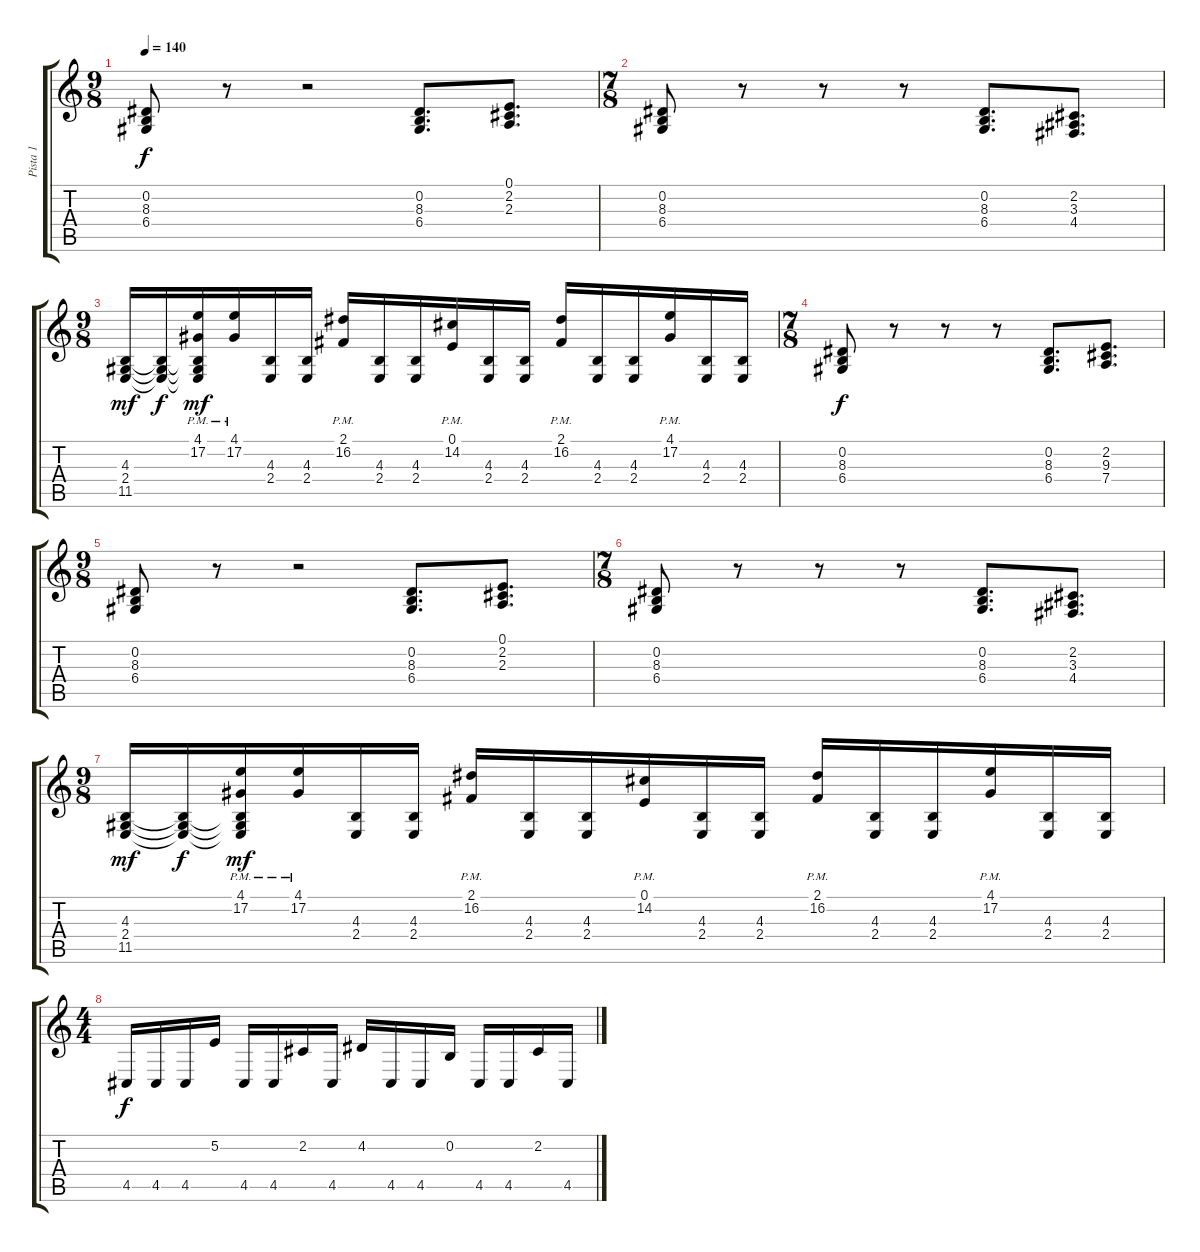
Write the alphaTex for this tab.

\track ("Pista 1" "Pista 1") {instrument lead2sawtooth}
\staff {score tabs}
\tuning (E4 B3 G3 D3 A2 E2) {hide}
\ts (9 8)
\tempo 140
\clef g2
\ks c
(0.2 8.3 6.4).8{dy f} r.8 r.2 (0.2 8.3 6.4).8{d} (0.1 2.2 2.3).8{d} |
\ts (7 8)
(0.2 8.3 6.4).8 r.8 r.8 r.8 (0.2 8.3 6.4).8{d} (2.2 3.3 4.4).8{d} |
\ts (9 8)
(4.3 2.4 11.5).16{dy mf} (4.3{t} 2.4{t} 11.5{t}).16{dy f} (4.1{pm} 17.2{pm} 4.3{t} 2.4{t} 11.5{t}).16{dy mf} (4.1{pm} 17.2{pm}).16 (4.3 2.4).16 (4.3 2.4).16 (2.1{pm} 16.2{pm}).16 (4.3 2.4).16 (4.3 2.4).16 (0.1{pm} 14.2{pm}).16 (4.3 2.4).16 (4.3 2.4).16 (2.1{pm} 16.2{pm}).16 (4.3 2.4).16 (4.3 2.4).16 (4.1{pm} 17.2{pm}).16 (4.3 2.4).16 (4.3 2.4).16 |
\ts (7 8)
(0.2 8.3 6.4).8{dy f} r.8 r.8 r.8 (0.2 8.3 6.4).8{d} (2.2 9.3 7.4).8{d} |
\ts (9 8)
(0.2 8.3 6.4).8 r.8 r.2 (0.2 8.3 6.4).8{d} (0.1 2.2 2.3).8{d} |
\ts (7 8)
(0.2 8.3 6.4).8 r.8 r.8 r.8 (0.2 8.3 6.4).8{d} (2.2 3.3 4.4).8{d} |
\ts (9 8)
(4.3 2.4 11.5).16{dy mf} (4.3{t} 2.4{t} 11.5{t}).16{dy f} (4.1{pm} 17.2{pm} 4.3{t} 2.4{t} 11.5{t}).16{dy mf} (4.1{pm} 17.2{pm}).16 (4.3 2.4).16 (4.3 2.4).16 (2.1{pm} 16.2{pm}).16 (4.3 2.4).16 (4.3 2.4).16 (0.1{pm} 14.2{pm}).16 (4.3 2.4).16 (4.3 2.4).16 (2.1{pm} 16.2{pm}).16 (4.3 2.4).16 (4.3 2.4).16 (4.1{pm} 17.2{pm}).16 (4.3 2.4).16 (4.3 2.4).16 |
\ts (4 4)
4.5.16{dy f} 4.5.16 4.5.16 5.2.16 4.5.16 4.5.16 2.2.16 4.5.16 4.2.16 4.5.16 4.5.16 0.2.16 4.5.16 4.5.16 2.2.16 4.5.16
